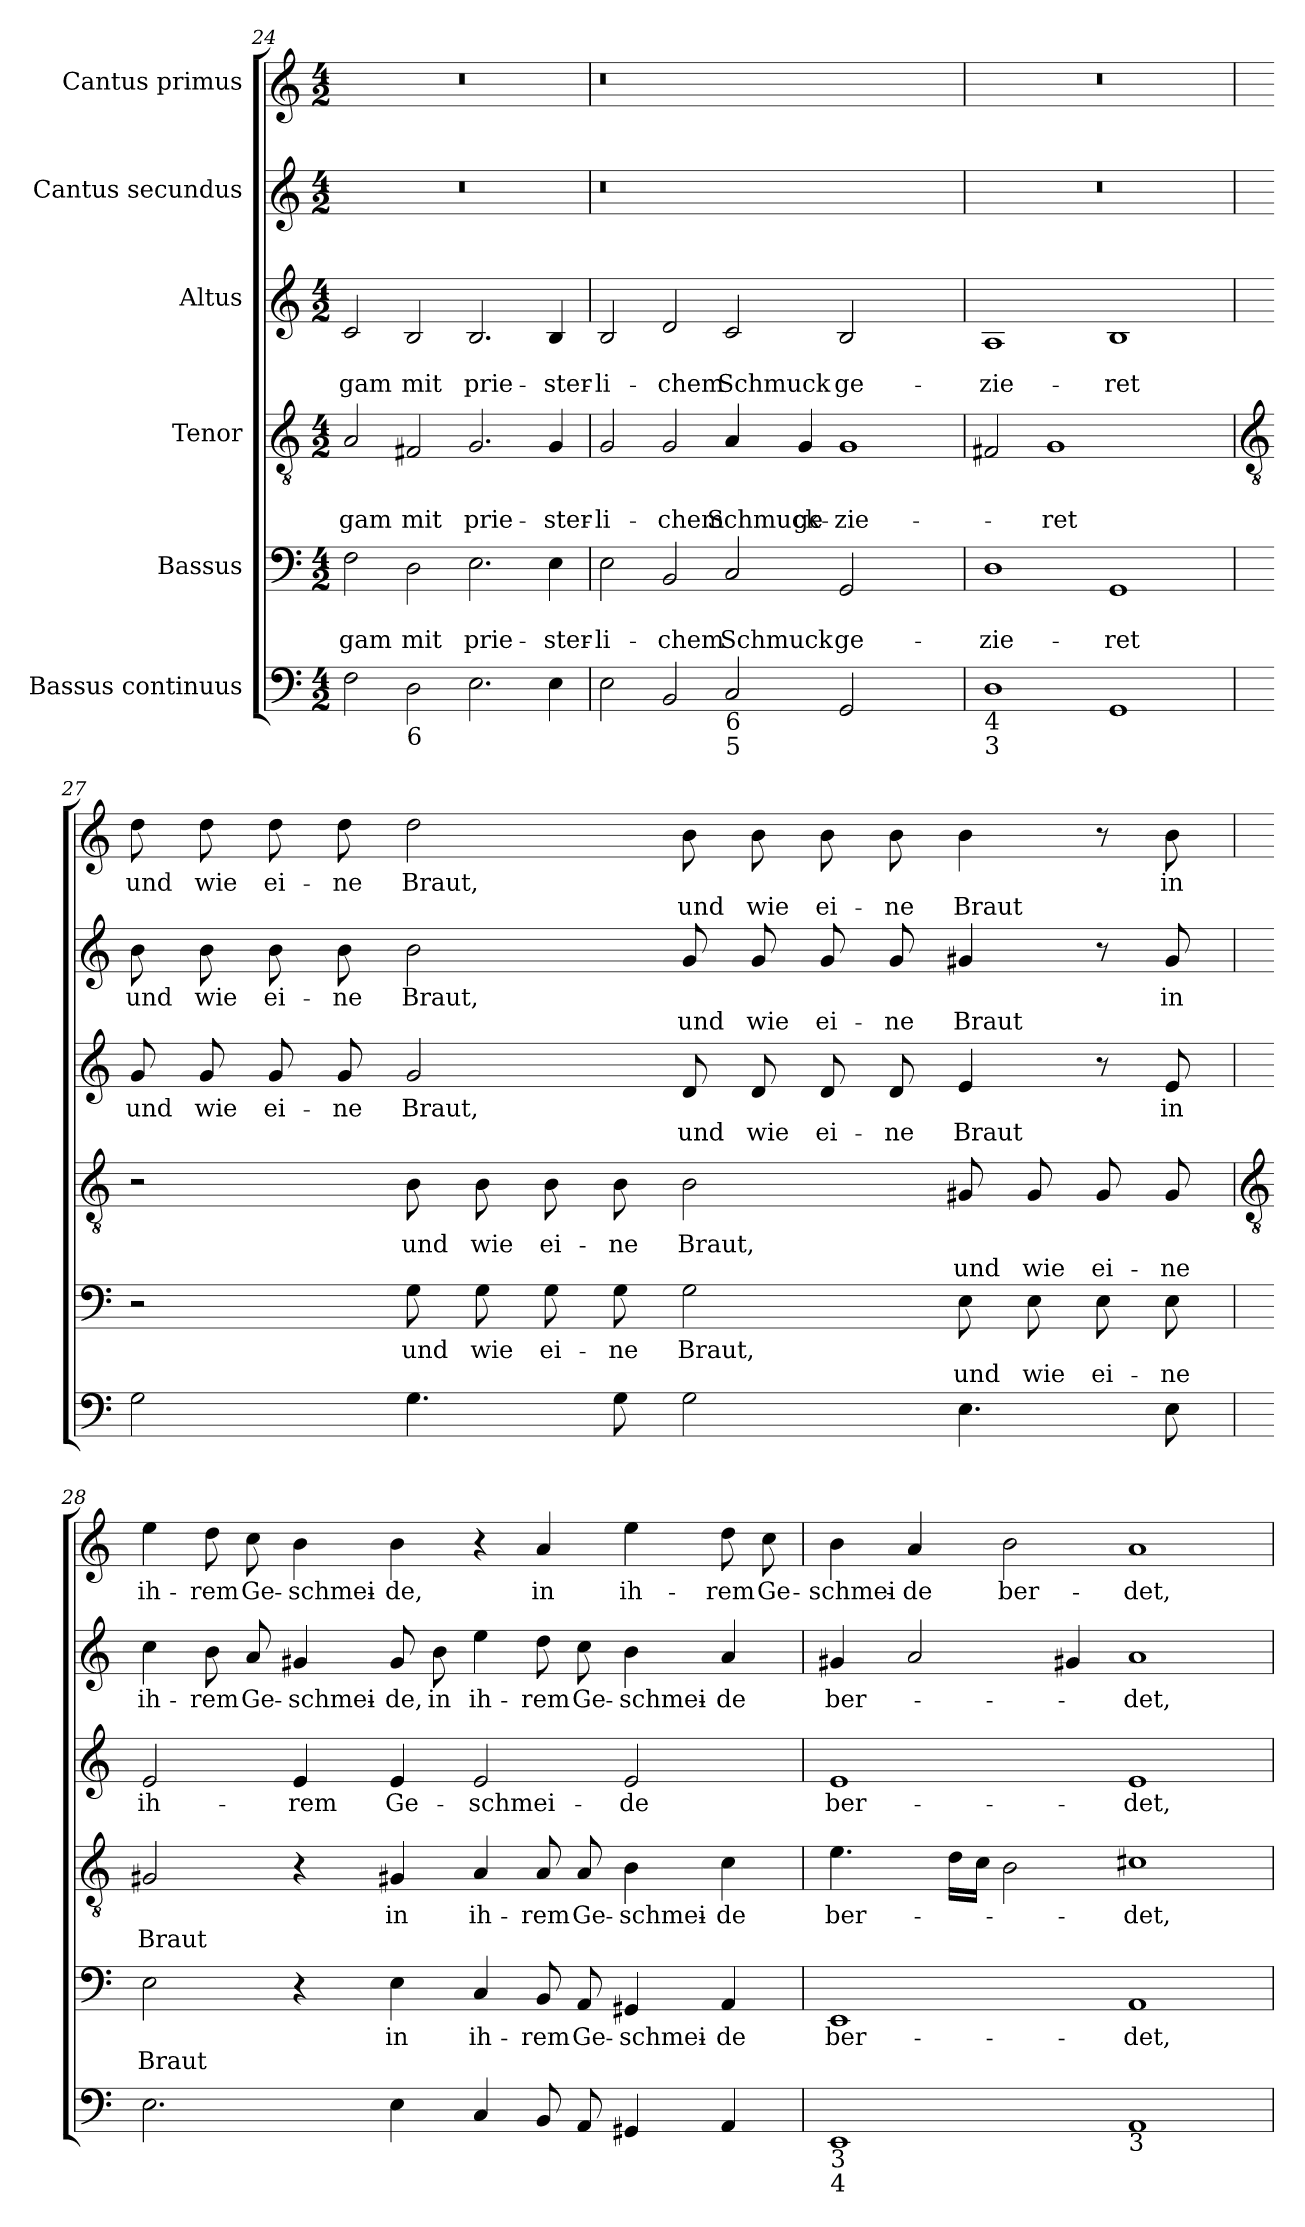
**kern	**kern	**text	**text	**kern	**text	**text	**kern	**text	**text	**kern	**text	**text	**kern	**text	**text
*part6	*part5	*part5	*part5	*part4	*part4	*part4	*part3	*part3	*part3	*part2	*part2	*part2	*part1	*part1	*part1
*staff6	*staff5	*staff5	*staff5	*staff4	*staff4	*staff4	*staff3	*staff3	*staff3	*staff2	*staff2	*staff2	*staff1	*staff1	*staff1
*I"Bassus continuus	*I"Bassus	*	*	*I"Tenor	*	*	*I"Altus	*	*	*I"Cantus secundus	*	*	*I"Cantus primus	*	*
*clefF4	*clefF4	*	*	*clefGv2	*	*	*clefG2	*	*	*clefG2	*	*	*clefG2	*	*
*k[]	*k[]	*	*	*k[]	*	*	*k[]	*	*	*k[]	*	*	*k[]	*	*
*C:	*C:	*	*	*C:	*	*	*C:	*	*	*C:	*	*	*C:	*	*
*M4/2	*M4/2	*	*	*M4/2	*	*	*M4/2	*	*	*M4/2	*	*	*M4/2	*	*
=24	=24	=24	=24	=24	=24	=24	=24	=24	=24	=24	=24	=24	=24	=24	=24
!	!	!	!LO:LY:b	!	!	!LO:LY:b	!	!	!LO:LY:b	!	!	!	!	!	!
2F	2F	.	-gam	2A	.	-gam	2c	.	-gam	0r	.	.	0r	.	.
!LO:TX:b:t=6	!	!	!	!	!	!	!	!	!	!	!	!	!	!	!
!	!	!	!LO:LY:b	!	!	!LO:LY:b	!	!	!LO:LY:b	!	!	!	!	!	!
2D	2D	.	mit	2F#X	.	mit	2B	.	mit	.	.	.	.	.	.
!	!	!	!LO:LY:b	!	!	!LO:LY:b	!	!	!LO:LY:b	!	!	!	!	!	!
2.E	2.E	.	prie-	2.G	.	prie-	2.B	.	prie-	.	.	.	.	.	.
!	!	!	!LO:LY:b	!	!	!LO:LY:b	!	!	!LO:LY:b	!	!	!	!	!	!
4E	4E	.	-ster-	4G	.	-ster-	4B	.	-ster-	.	.	.	.	.	.
=25	=25	=25	=25	=25	=25	=25	=25	=25	=25	=25	=25	=25	=25	=25	=25
!	!	!	!LO:LY:b	!	!	!LO:LY:b	!	!	!LO:LY:b	!	!	!	!	!	!
2E	2E	.	-li-	2G	.	-li-	2B	.	-li-	0r	.	.	0r	.	.
!	!	!	!LO:LY:b	!	!	!LO:LY:b	!	!	!LO:LY:b	!	!	!	!	!	!
2BB	2BB	.	-chem	2G	.	-chem	2d	.	-chem	.	.	.	.	.	.
!LO:TX:b:t=6	!	!	!	!	!	!	!	!	!	!	!	!	!	!	!
!LO:TX:b:t=5	!	!	!	!	!	!	!	!	!	!	!	!	!	!	!
!	!	!	!LO:LY:b	!	!	!LO:LY:b	!	!	!LO:LY:b	!	!	!	!	!	!
2C	2C	.	Schmuck	4A	.	Schmuck	2c	.	Schmuck	.	.	.	.	.	.
!	!	!	!	!	!	!LO:LY:b	!	!	!	!	!	!	!	!	!
.	.	.	.	4G	.	ge-	.	.	.	.	.	.	.	.	.
!	!	!	!LO:LY:b	!	!	!LO:LY:b	!	!	!LO:LY:b	!	!	!	!	!	!
2GG	2GG	.	ge-	1G	.	-zie-	2B	.	ge-	.	.	.	.	.	.
2ryy	2ryy	.	.	.	.	.	2ryy	.	.	2ryy	.	.	2ryy	.	.
=26	=26	=26	=26	=26	=26	=26	=26	=26	=26	=26	=26	=26	=26	=26	=26
!LO:TX:b:t=4	!	!	!	!	!	!	!	!	!	!	!	!	!	!	!
!LO:TX:b:t=3	!	!	!	!	!	!	!	!	!	!	!	!	!	!	!
!	!	!	!LO:LY:b	!	!	!	!	!	!LO:LY:b	!	!	!	!	!	!
1D	1D	.	-zie-	2F#X	.	.	1A	.	-zie-	0r	.	.	0r	.	.
!	!	!	!	!	!	!LO:LY:b	!	!	!	!	!	!	!	!	!
.	.	.	.	1G	.	-ret	.	.	.	.	.	.	.	.	.
!	!	!	!LO:LY:b	!	!	!	!	!	!LO:LY:b	!	!	!	!	!	!
1GG	1GG	.	-ret	.	.	.	1B	.	-ret	.	.	.	.	.	.
.	.	.	.	2ryy	.	.	.	.	.	.	.	.	.	.	.
!!LO:LB:g=z
=27	=27	=27	=27	=27	=27	=27	=27	=27	=27	=27	=27	=27	=27	=27	=27
*	*	*	*	*clefGv2	*	*	*	*	*	*	*	*	*	*	*
!	!	!	!	!	!	!	!	!LO:LY:b	!	!	!LO:LY:b	!	!	!LO:LY:b	!
2G	2r	.	.	2r	.	.	8g	und	.	8b	und	.	8dd	und	.
!	!	!	!	!	!	!	!	!LO:LY:b	!	!	!LO:LY:b	!	!	!LO:LY:b	!
.	.	.	.	.	.	.	8g	wie	.	8b	wie	.	8dd	wie	.
!	!	!	!	!	!	!	!	!LO:LY:b	!	!	!LO:LY:b	!	!	!LO:LY:b	!
.	.	.	.	.	.	.	8g	ei-	.	8b	ei-	.	8dd	ei-	.
!	!	!	!	!	!	!	!	!LO:LY:b	!	!	!LO:LY:b	!	!	!LO:LY:b	!
.	.	.	.	.	.	.	8g	-ne	.	8b	-ne	.	8dd	-ne	.
!	!	!LO:LY:b	!	!	!LO:LY:b	!	!	!LO:LY:b	!	!	!LO:LY:b	!	!	!LO:LY:b	!
4.G	8G	und	.	8B	und	.	2g	Braut,	.	2b	Braut,	.	2dd	Braut,	.
!	!	!LO:LY:b	!	!	!LO:LY:b	!	!	!	!	!	!	!	!	!	!
.	8G	wie	.	8B	wie	.	.	.	.	.	.	.	.	.	.
!	!	!LO:LY:b	!	!	!LO:LY:b	!	!	!	!	!	!	!	!	!	!
.	8G	ei-	.	8B	ei-	.	.	.	.	.	.	.	.	.	.
!	!	!LO:LY:b	!	!	!LO:LY:b	!	!	!	!	!	!	!	!	!	!
8G	8G	-ne	.	8B	-ne	.	.	.	.	.	.	.	.	.	.
!	!	!LO:LY:b	!	!	!LO:LY:b	!	!	!	!LO:LY:b	!	!	!LO:LY:b	!	!	!LO:LY:b
2G	2G	Braut,	.	2B	Braut,	.	8d	.	und	8g	.	und	8b	.	und
!	!	!	!	!	!	!	!	!	!LO:LY:b	!	!	!LO:LY:b	!	!	!LO:LY:b
.	.	.	.	.	.	.	8d	.	wie	8g	.	wie	8b	.	wie
!	!	!	!	!	!	!	!	!	!LO:LY:b	!	!	!LO:LY:b	!	!	!LO:LY:b
.	.	.	.	.	.	.	8d	.	ei-	8g	.	ei-	8b	.	ei-
!	!	!	!	!	!	!	!	!	!LO:LY:b	!	!	!LO:LY:b	!	!	!LO:LY:b
.	.	.	.	.	.	.	8d	.	-ne	8g	.	-ne	8b	.	-ne
!	!	!	!LO:LY:b	!	!	!LO:LY:b	!	!	!LO:LY:b	!	!	!LO:LY:b	!	!	!LO:LY:b
4.E	8E	.	und	8G#X	.	und	4e	.	Braut	4g#X	.	Braut	4b	.	Braut
!	!	!	!LO:LY:b	!	!	!LO:LY:b	!	!	!	!	!	!	!	!	!
.	8E	.	wie	8G#	.	wie	.	.	.	.	.	.	.	.	.
!	!	!	!LO:LY:b	!	!	!LO:LY:b	!	!	!	!	!	!	!	!	!
.	8E	.	ei-	8G#	.	ei-	8r	.	.	8r	.	.	8r	.	.
!	!	!	!LO:LY:b	!	!	!LO:LY:b	!	!LO:LY:b	!	!	!LO:LY:b	!	!	!LO:LY:b	!
8E	8E	.	-ne	8G#	.	-ne	8e	in	.	8g#	in	.	8b	in	.
!!LO:LB:g=z
=28	=28	=28	=28	=28	=28	=28	=28	=28	=28	=28	=28	=28	=28	=28	=28
*	*	*	*	*clefGv2	*	*	*	*	*	*	*	*	*	*	*
!	!	!	!LO:LY:b	!	!	!LO:LY:b	!	!LO:LY:b	!	!	!LO:LY:b	!	!	!LO:LY:b	!
2.E	2E	.	Braut	2G#	.	Braut	2e	ih-	.	4cc	ih-	.	4ee	ih-	.
!	!	!	!	!	!	!	!	!	!	!	!LO:LY:b	!	!	!LO:LY:b	!
.	.	.	.	.	.	.	.	.	.	8b	-rem	.	8dd	-rem	.
!	!	!	!	!	!	!	!	!	!	!	!LO:LY:b	!	!	!LO:LY:b	!
.	.	.	.	.	.	.	.	.	.	8a	Ge-	.	8cc	Ge-	.
!	!	!	!	!	!	!	!	!LO:LY:b	!	!	!LO:LY:b	!	!	!LO:LY:b	!
.	4r	.	.	4r	.	.	4e	-rem	.	4g#X	-schmei-	.	4b	-schmei-	.
!	!	!LO:LY:b	!	!	!LO:LY:b	!	!	!LO:LY:b	!	!	!LO:LY:b	!	!	!LO:LY:b	!
4E	4E	in	.	4G#X	in	.	4e	Ge-	.	8g#	-de,	.	4b	-de,	.
!	!	!	!	!	!	!	!	!	!	!	!LO:LY:b	!	!	!	!
.	.	.	.	.	.	.	.	.	.	8b	in	.	.	.	.
!	!	!LO:LY:b	!	!	!LO:LY:b	!	!	!LO:LY:b	!	!	!LO:LY:b	!	!	!	!
4C	4C	ih-	.	4A	ih-	.	2e	-schmei-	.	4ee	ih-	.	4r	.	.
!	!	!LO:LY:b	!	!	!LO:LY:b	!	!	!	!	!	!LO:LY:b	!	!	!LO:LY:b	!
8BB	8BB	-rem	.	8A	-rem	.	.	.	.	8dd	-rem	.	4a	in	.
!	!	!LO:LY:b	!	!	!LO:LY:b	!	!	!	!	!	!LO:LY:b	!	!	!	!
8AA	8AA	Ge-	.	8A	Ge-	.	.	.	.	8cc	Ge-	.	.	.	.
!	!	!LO:LY:b	!	!	!LO:LY:b	!	!	!LO:LY:b	!	!	!LO:LY:b	!	!	!LO:LY:b	!
4GG#X	4GG#X	-schmei-	.	4B	-schmei-	.	2e	-de	.	4b	-schmei-	.	4ee	ih-	.
!	!	!LO:LY:b	!	!	!LO:LY:b	!	!	!	!	!	!LO:LY:b	!	!	!LO:LY:b	!
4AA	4AA	-de	.	4c	-de	.	.	.	.	4a	-de	.	8dd	-rem	.
!	!	!	!	!	!	!	!	!	!	!	!	!	!	!LO:LY:b	!
.	.	.	.	.	.	.	.	.	.	.	.	.	8cc	Ge-	.
=29	=29	=29	=29	=29	=29	=29	=29	=29	=29	=29	=29	=29	=29	=29	=29
!LO:TX:b:t=3	!	!	!	!	!	!	!	!	!	!	!	!	!	!	!
!LO:TX:b:t=4	!	!	!	!	!	!	!	!	!	!	!	!	!	!	!
!	!	!LO:LY:b	!	!	!LO:LY:b	!	!	!LO:LY:b	!	!	!LO:LY:b	!	!	!LO:LY:b	!
1EE	1EE	ber-	.	4.e	ber-	.	1e	ber-	.	4g#X	ber-	.	4b	-schmei-	.
!	!	!	!	!	!	!	!	!	!	!	!	!	!	!LO:LY:b	!
.	.	.	.	.	.	.	.	.	.	2a	.	.	4a	-de	.
.	.	.	.	16dLL	.	.	.	.	.	.	.	.	.	.	.
.	.	.	.	16cJJ	.	.	.	.	.	.	.	.	.	.	.
!	!	!	!	!	!	!	!	!	!	!	!	!	!	!LO:LY:b	!
.	.	.	.	2B	.	.	.	.	.	.	.	.	2b	ber-	.
.	.	.	.	.	.	.	.	.	.	4g#X	.	.	.	.	.
!LO:TX:b:t=3	!	!	!	!	!	!	!	!	!	!	!	!	!	!	!
!	!	!LO:LY:b	!	!	!LO:LY:b	!	!	!LO:LY:b	!	!	!LO:LY:b	!	!	!LO:LY:b	!
1AA	1AA	-det,	.	1c#X	-det,	.	1e	-det,	.	1a	-det,	.	1a	-det,	.
=	=	=	=	=	=	=	=	=	=	=	=	=	=	=	=
*-	*-	*-	*-	*-	*-	*-	*-	*-	*-	*-	*-	*-	*-	*-	*-
